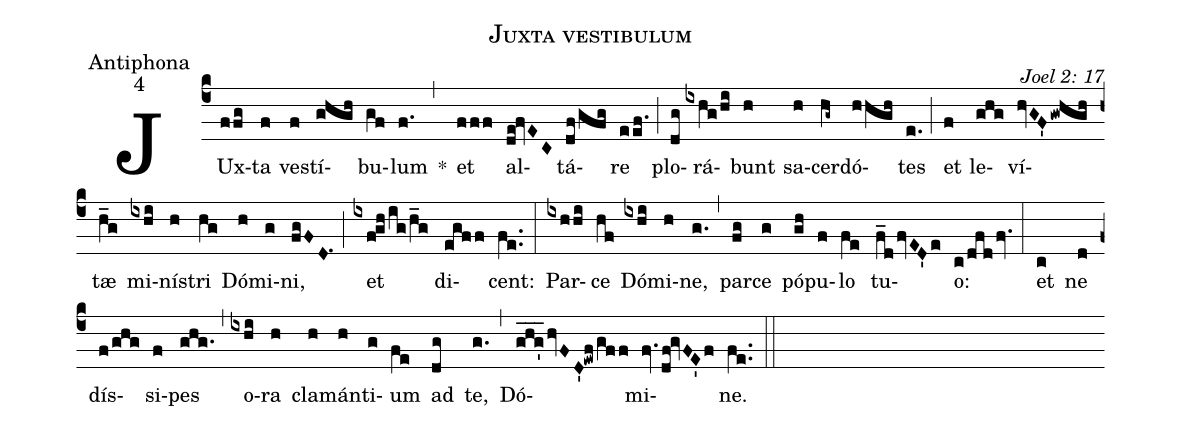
name: Juxta vestibulum;
office-part: Antiphona;
mode: 4;
commentary: Joel 2: 17;
%%
(c4) JUx(ffg)ta(f) ves(f)tí(ghgh)bu(gf)lum(f.) *(,) et(fff) al(de!fvEC)tá(df/gfg)re(eef.) (;) plo(dg)rá(ixhg/hi)bunt(h) sa(h)cer(hg~)dó(hhgh)tes(e.) (;) et(f) le(ghg)ví(hvGF'gwhgh)tæ(h_g) mi(ixhi)nís(h)tri(hg) Dó(h)mi(g)ni,(fgFD.1) (;) et(ixf!gh/ig/h_g) di(egff)cent:(fe..) (:)
Par(ixhhi)ce(hf) Dó(ixhi)mi(h)ne,(g.) (,) par(fg)ce(g) pó(gh)pu(f)lo(fe) tu(f_d/fvED'e)o:(c/dfdfv.) (:)
et(c) ne(d) dís(f/ghg)si(f)pes(ghg.) (,) o(ixhi)ra(h) cla(h)mán(h)ti(g)um(fe) ad(dg) te,(g.) (,) Dó(ghg'___/hvFD'!ewf/gff)mi(fv.df!gvFE'f)ne.(fe..) (::)
